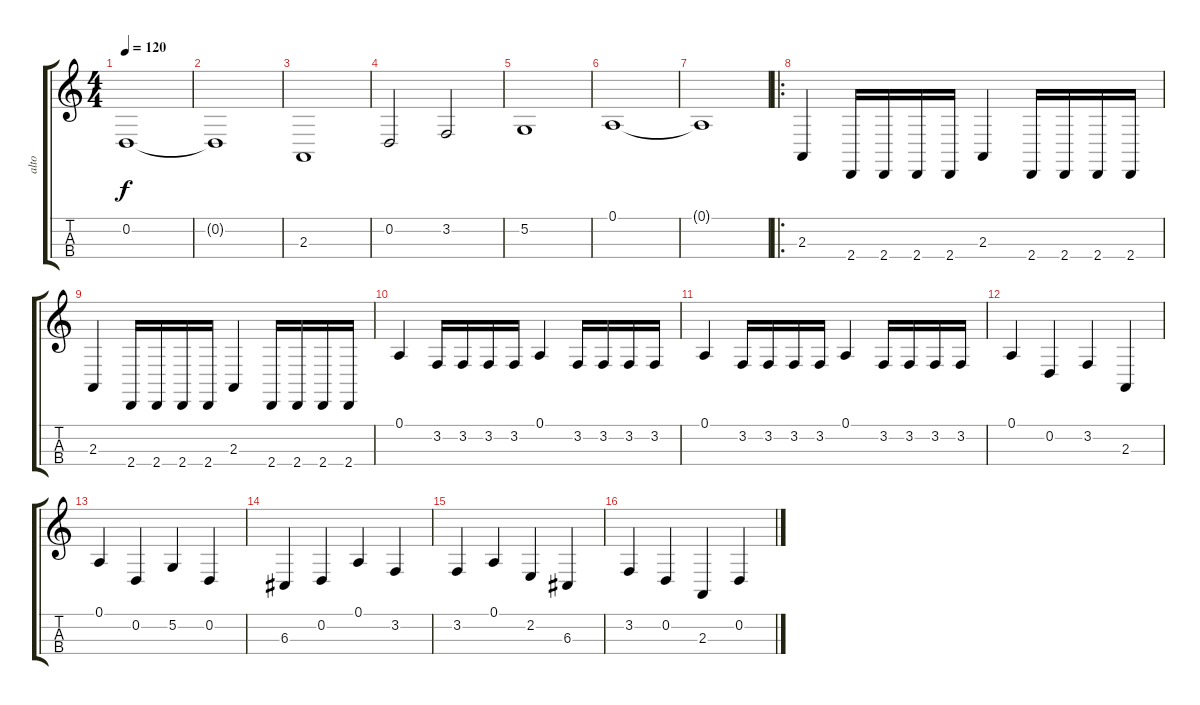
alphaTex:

\track ("alto" "alto") {instrument stringensemble1}
\staff {score tabs}
\tuning (A3 D3 G2 C2) {hide}
\ts (4 4)
\tempo 120
\clef g2
\ks c
0.2.1{dy f instrument stringensemble1} |
0.2{t}.1 |
2.3.1 |
0.2.2 3.2.2 |
5.2.1 |
0.1.1 |
0.1{t}.1 |
\ro
2.3.4 2.4.16 2.4.16 2.4.16 2.4.16 2.3.4 2.4.16 2.4.16 2.4.16 2.4.16 |
2.3.4 2.4.16 2.4.16 2.4.16 2.4.16 2.3.4 2.4.16 2.4.16 2.4.16 2.4.16 |
0.1.4 3.2.16 3.2.16 3.2.16 3.2.16 0.1.4 3.2.16 3.2.16 3.2.16 3.2.16 |
0.1.4 3.2.16 3.2.16 3.2.16 3.2.16 0.1.4 3.2.16 3.2.16 3.2.16 3.2.16 |
0.1.4 0.2.4 3.2.4 2.3.4 |
0.1.4 0.2.4 5.2.4 0.2.4 |
6.3.4 0.2.4 0.1.4 3.2.4 |
3.2.4 0.1.4 2.2.4 6.3.4 |
3.2.4 0.2.4 2.3.4 0.2.4
